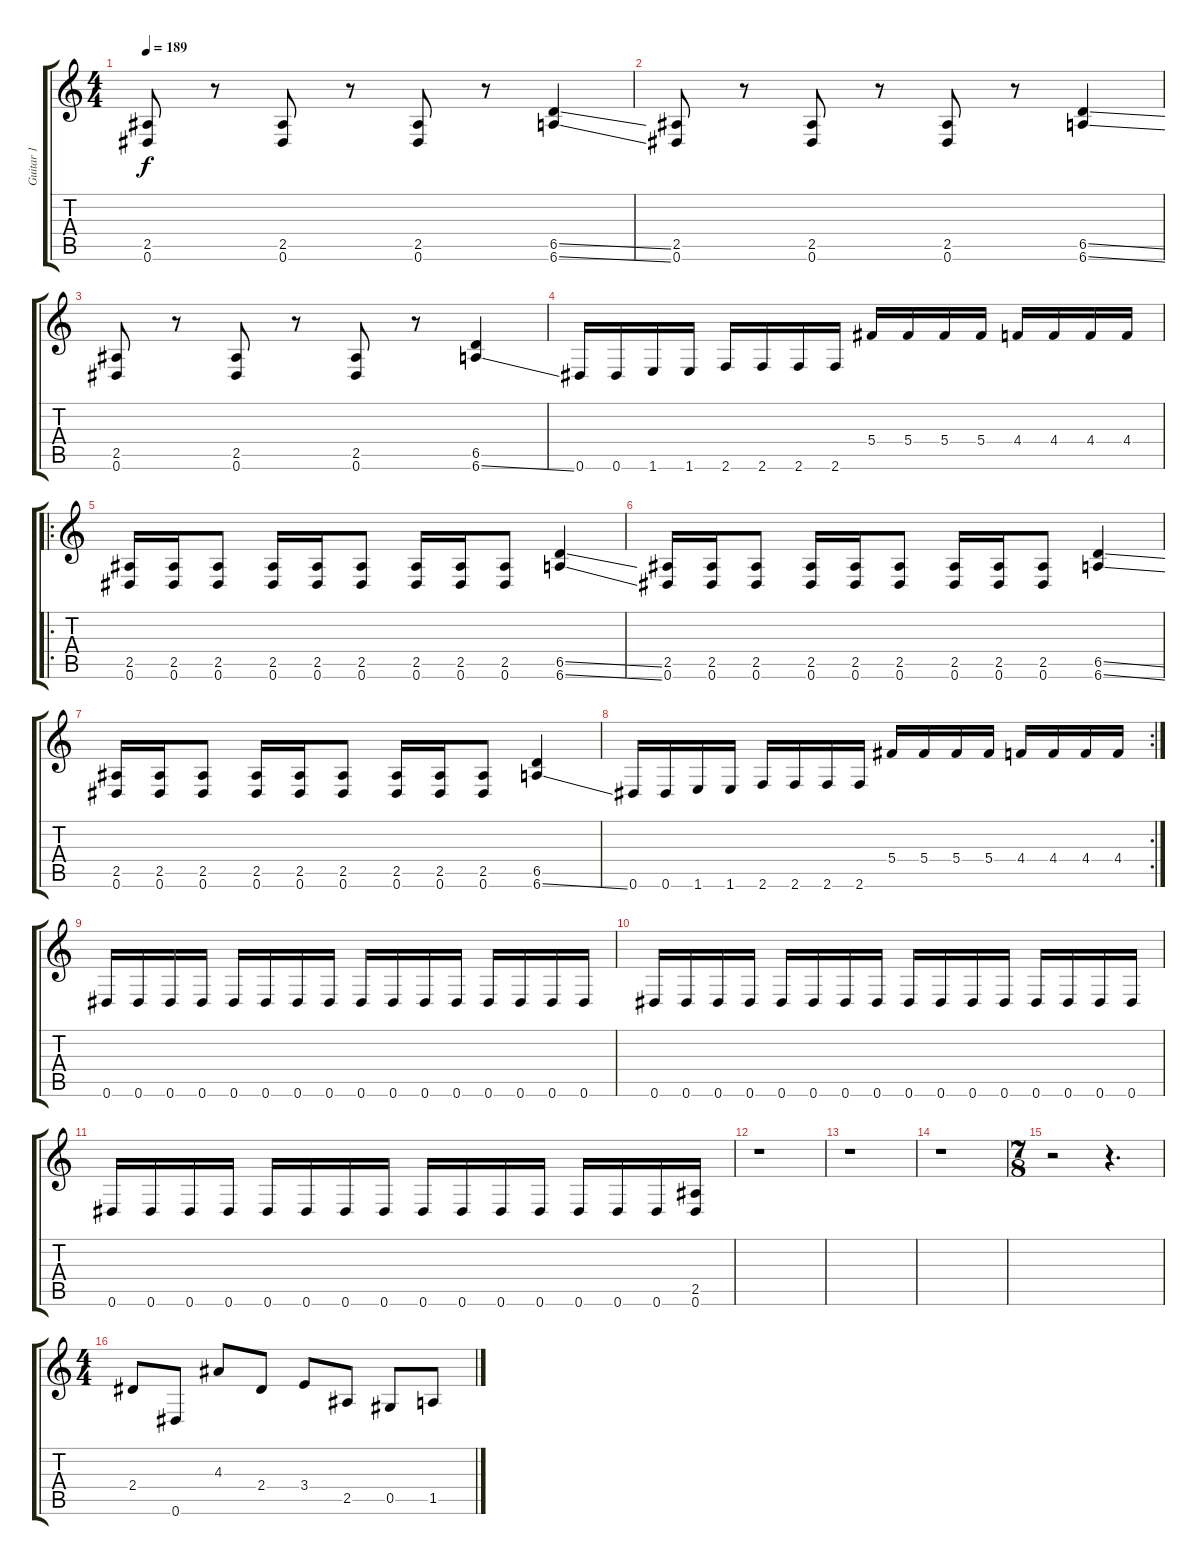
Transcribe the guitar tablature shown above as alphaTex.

\track ("Guitar 1" "Guitar 1") {instrument distortionguitar}
\staff {score tabs}
\tuning (Eb4 Bb3 Gb3 Db3 Ab2 Eb2) {hide}
\ts (4 4)
\tempo 189
\clef g2
\ks c
(2.5 0.6).8{dy f instrument distortionguitar} r.8 (2.5 0.6).8 r.8 (2.5 0.6).8 r.8 (6.5{ss} 6.6{ss}).4 |
(2.5 0.6).8 r.8 (2.5 0.6).8 r.8 (2.5 0.6).8 r.8 (6.5{ss} 6.6{ss}).4 |
(2.5 0.6).8 r.8 (2.5 0.6).8 r.8 (2.5 0.6).8 r.8 (6.5 6.6{ss}).4 |
0.6.16 0.6.16 1.6.16 1.6.16 2.6.16 2.6.16 2.6.16 2.6.16 5.4.16 5.4.16 5.4.16 5.4.16 4.4.16 4.4.16 4.4.16 4.4.16 |
\ro
(2.5 0.6).16 (2.5 0.6).16 (2.5 0.6).8 (2.5 0.6).16 (2.5 0.6).16 (2.5 0.6).8 (2.5 0.6).16 (2.5 0.6).16 (2.5 0.6).8 (6.5{ss} 6.6{ss}).4 |
(2.5 0.6).16 (2.5 0.6).16 (2.5 0.6).8 (2.5 0.6).16 (2.5 0.6).16 (2.5 0.6).8 (2.5 0.6).16 (2.5 0.6).16 (2.5 0.6).8 (6.5{ss} 6.6{ss}).4 |
(2.5 0.6).16 (2.5 0.6).16 (2.5 0.6).8 (2.5 0.6).16 (2.5 0.6).16 (2.5 0.6).8 (2.5 0.6).16 (2.5 0.6).16 (2.5 0.6).8 (6.5 6.6{ss}).4 |
\rc 2
0.6.16 0.6.16 1.6.16 1.6.16 2.6.16 2.6.16 2.6.16 2.6.16 5.4.16 5.4.16 5.4.16 5.4.16 4.4.16 4.4.16 4.4.16 4.4.16 |
0.6.16 0.6.16 0.6.16 0.6.16 0.6.16 0.6.16 0.6.16 0.6.16 0.6.16 0.6.16 0.6.16 0.6.16 0.6.16 0.6.16 0.6.16 0.6.16 |
0.6.16 0.6.16 0.6.16 0.6.16 0.6.16 0.6.16 0.6.16 0.6.16 0.6.16 0.6.16 0.6.16 0.6.16 0.6.16 0.6.16 0.6.16 0.6.16 |
0.6.16 0.6.16 0.6.16 0.6.16 0.6.16 0.6.16 0.6.16 0.6.16 0.6.16 0.6.16 0.6.16 0.6.16 0.6.16 0.6.16 0.6.16 (2.5 0.6).16 |
r.1 |
r.1 |
r.1 |
\ts (7 8)
r.2 r.4{d} |
\ts (4 4)
2.4.8 0.6.8 4.3.8 2.4.8 3.4.8 2.5.8 0.5.8 1.5.8
